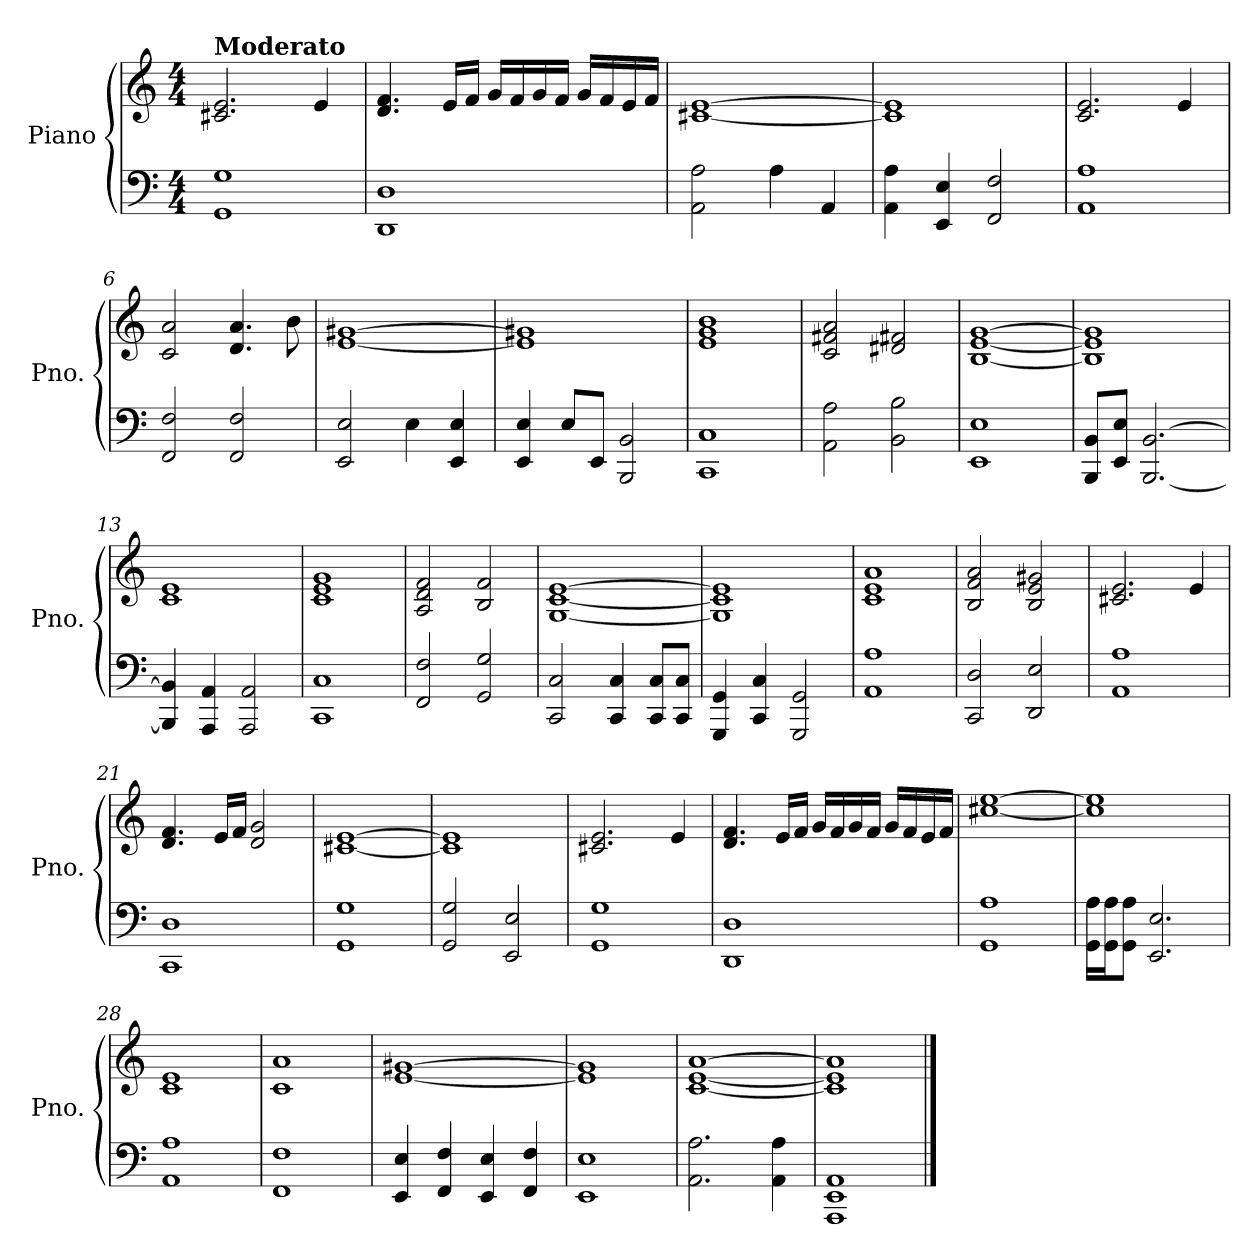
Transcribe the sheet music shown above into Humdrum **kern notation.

**kern	**kern
*part1	*part1
*staff2	*staff1
*I"Piano	*
*I'Pno.	*
*clefF4	*clefG2
*k[]	*k[]
*M4/4	*M4/4
=1	=1
!	!LO:TX:a:B:t=Moderato
1GG 1G	2.c#X/ 2.e/
.	4e/
=2	=2
1DD 1D	4.d/ 4.f/
.	16e/LL
.	16f/JJ
.	16g/LL
.	16f/
.	16g/
.	16f/JJ
.	16g/LL
.	16f/
.	16e/
.	16f/JJ
=3	=3
2AA\ 2A\	[1c#X [1e
4A\	.
4AA/	.
=4	=4
4AA\ 4A\	1c#] 1e]
4EE/ 4E/	.
2FF/ 2F/	.
=5	=5
1AA 1A	2.c/ 2.e/
.	4e/
=6	=6
2FF/ 2F/	2c/ 2a/
2FF/ 2F/	4.d/ 4.a/
.	8b\
=7	=7
2EE/ 2E/	[1e [1g#X
4E\	.
4EE/ 4E/	.
=8	=8
4EE/ 4E/	1e] 1g#X]
8E/L	.
8EE/J	.
2BBB/ 2BB/	.
=9	=9
1CC 1C	1e 1g 1b
!!LO:LB:g=z
=10	=10
2AA\ 2A\	2c/ 2f#X/ 2a/
2BB\ 2B\	2d#X/ 2f#X/
=11	=11
1EE 1E	[1B [1e [1g
=12	=12
8BBB/ 8BB/L	1B] 1e] 1g]
8EE/ 8E/J	.
[2.BBB/ [2.BB/	.
=13	=13
4BBB/] 4BB/]	1c 1e
4AAA/ 4AA/	.
2AAA/ 2AA/	.
=14	=14
1CC 1C	1c 1e 1g
=15	=15
2FF/ 2F/	2A/ 2d/ 2f/
2GG/ 2G/	2B/ 2f/
=16	=16
2CC/ 2C/	[1G [1c [1e
4CC/ 4C/	.
8CC/ 8C/L	.
8CC/ 8C/J	.
=17	=17
4GGG/ 4GG/	1G] 1c] 1e]
4CC/ 4C/	.
2GGG/ 2GG/	.
=18	=18
1AA 1A	1c 1e 1a
=19	=19
2CC/ 2D/	2B/ 2f/ 2a/
2DD/ 2E/	2B/ 2e/ 2g#X/
=20	=20
1AA 1A	2.c#X/ 2.e/
.	4e/
!!LO:LB:g=z
=21	=21
1CC 1D	4.d/ 4.f/
.	16e/LL
.	16f/JJ
.	2d/ 2g/
=22	=22
1GG 1G	[1c#X [1e
=23	=23
2GG/ 2G/	1c#] 1e]
2EE/ 2E/	.
=24	=24
1GG 1G	2.c#X/ 2.e/
.	4e/
=25	=25
1DD 1D	4.d/ 4.f/
.	16e/LL
.	16f/JJ
.	16g/LL
.	16f/
.	16g/
.	16f/JJ
.	16g/LL
.	16f/
.	16e/
.	16f/JJ
=26	=26
1GG 1A	[1cc#X [1ee
=27	=27
16GG\ 16A\LL	1cc#] 1ee]
16GG\ 16A\J	.
8GG\ 8A\J	.
2.EE/ 2.E/	.
=28	=28
1AA 1A	1c 1e
=29	=29
1FF 1F	1c 1a
=30	=30
4EE/ 4E/	[1e [1g#X
4FF/ 4F/	.
4EE/ 4E/	.
4FF/ 4F/	.
=31	=31
1EE 1E	1e] 1g#]
!!LO:LB:g=z
=32	=32
2.AA\ 2.A\	[1c [1e [1a
4AA\ 4A\	.
=33	=33
1AAA 1EE 1AA	1c] 1e] 1a]
==	==
*-	*-
